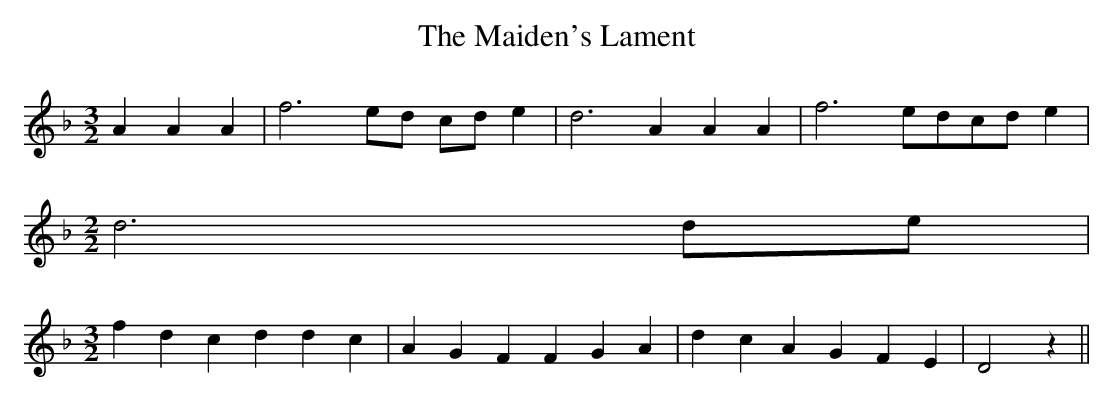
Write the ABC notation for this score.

X:1
T:The Maiden's Lament
M:3/2
L:1/4
K:F
 A A A| f3e/2-d/2 c/2d/2 e| d3 A A A| f3 e/2d/2c/2-d/2 e|
M:2/2
 d3d/2-e/2|
M:3/2
 f d c d d c| A G F F G A| d- c A G F E| D2 z||
